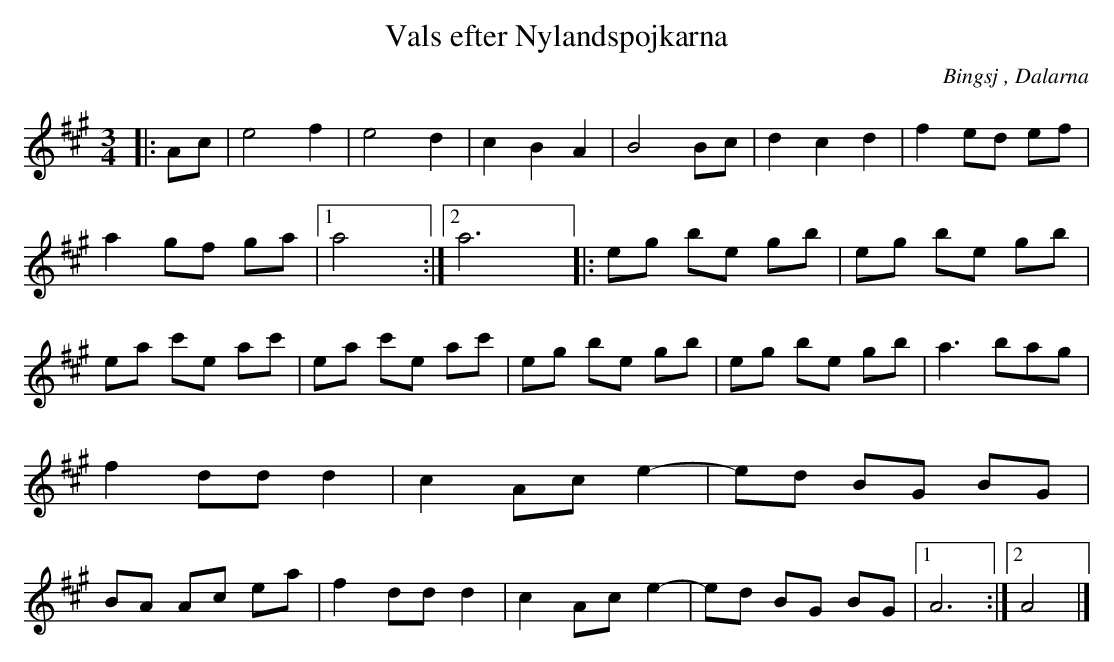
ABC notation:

X:1
T:Vals efter Nylandspojkarna
O:Bingsj , Dalarna
M:3/4
L:1/8
K:A
|: Ac | e4 f2 | e4 d2 | c2 B2 A2 | B4 Bc | d2 c2 d2 | f2 ed ef | a2 gf ga |1 a4 y:|2 a6 y|: eg be gb | eg be gb | ea c'e ac' | ea c'e ac' | eg be gb | eg be gb | a3 bag | f2 dd d2 | c2 Ac e2- | ed BG BG | BA Ac ea | f2 dd d2 | c2 Ac e2- | ed BG BG |1 A6 :|2 A4 |]
